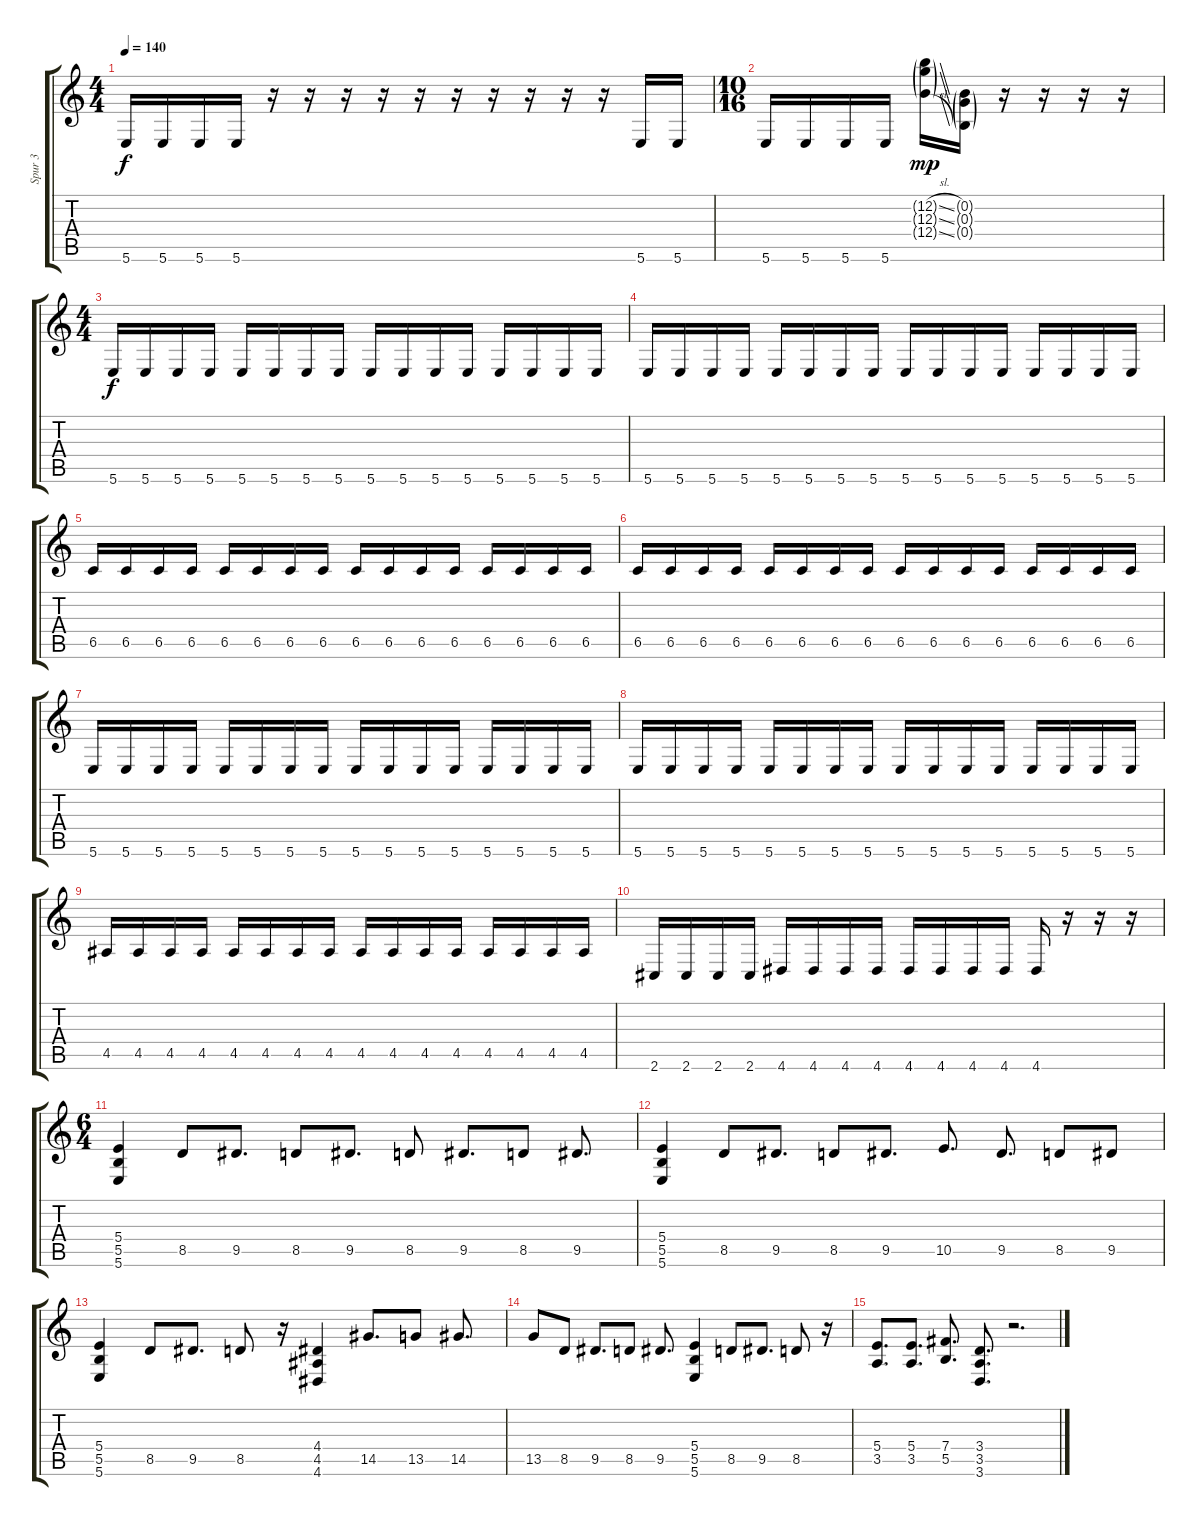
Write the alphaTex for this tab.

\track ("Spur 3" "Spur 3") {instrument distortionguitar}
\staff {score tabs}
\tuning (E4 B3 G3 B2 Gb2 B1) {hide}
\ts (4 4)
\tempo 140
\clef g2
\ks c
5.6.16{dy f} 5.6.16 5.6.16 5.6.16 r.16 r.16 r.16 r.16 r.16 r.16 r.16 r.16 r.16 r.16 5.6.16 5.6.16 |
\ts (10 16)
5.6.16 5.6.16 5.6.16 5.6.16 (12.2{sl g} 12.3{sl g} 12.4{sl g}).16{dy mp} (0.2{g} 0.3{g} 0.4{g}).16 r.16 r.16 r.16 r.16 |
\ts (4 4)
5.6.16{dy f} 5.6.16 5.6.16 5.6.16 5.6.16 5.6.16 5.6.16 5.6.16 5.6.16 5.6.16 5.6.16 5.6.16 5.6.16 5.6.16 5.6.16 5.6.16 |
5.6.16 5.6.16 5.6.16 5.6.16 5.6.16 5.6.16 5.6.16 5.6.16 5.6.16 5.6.16 5.6.16 5.6.16 5.6.16 5.6.16 5.6.16 5.6.16 |
6.5.16 6.5.16 6.5.16 6.5.16 6.5.16 6.5.16 6.5.16 6.5.16 6.5.16 6.5.16 6.5.16 6.5.16 6.5.16 6.5.16 6.5.16 6.5.16 |
6.5.16 6.5.16 6.5.16 6.5.16 6.5.16 6.5.16 6.5.16 6.5.16 6.5.16 6.5.16 6.5.16 6.5.16 6.5.16 6.5.16 6.5.16 6.5.16 |
5.6.16 5.6.16 5.6.16 5.6.16 5.6.16 5.6.16 5.6.16 5.6.16 5.6.16 5.6.16 5.6.16 5.6.16 5.6.16 5.6.16 5.6.16 5.6.16 |
5.6.16 5.6.16 5.6.16 5.6.16 5.6.16 5.6.16 5.6.16 5.6.16 5.6.16 5.6.16 5.6.16 5.6.16 5.6.16 5.6.16 5.6.16 5.6.16 |
4.5.16 4.5.16 4.5.16 4.5.16 4.5.16 4.5.16 4.5.16 4.5.16 4.5.16 4.5.16 4.5.16 4.5.16 4.5.16 4.5.16 4.5.16 4.5.16 |
2.6.16 2.6.16 2.6.16 2.6.16 4.6.16 4.6.16 4.6.16 4.6.16 4.6.16 4.6.16 4.6.16 4.6.16 4.6.16 r.16 r.16 r.16 |
\ts (6 4)
(5.4 5.5 5.6).4 8.5.8 9.5.8{d} 8.5.8 9.5.8{d} 8.5.8 9.5.8{d} 8.5.8 9.5.8{d} |
(5.4 5.5 5.6).4 8.5.8 9.5.8{d} 8.5.8 9.5.8{d} 10.5.8{d} 9.5.8{d} 8.5.8 9.5.8 |
(5.4 5.5 5.6).4 8.5.8 9.5.8{d} 8.5.8 r.16 (4.4 4.5 4.6).4 14.5.8{d} 13.5.8 14.5.8{d} |
13.5.8 8.5.8 9.5.8{d} 8.5.8 9.5.8{d} (5.4 5.5 5.6).4 8.5.8 9.5.8{d} 8.5.8 r.16 |
(5.4 3.5).8{d} (5.4 3.5).8{d} (7.4 5.5).8{d} (3.4 3.5 3.6).8{d} r.2{d}
